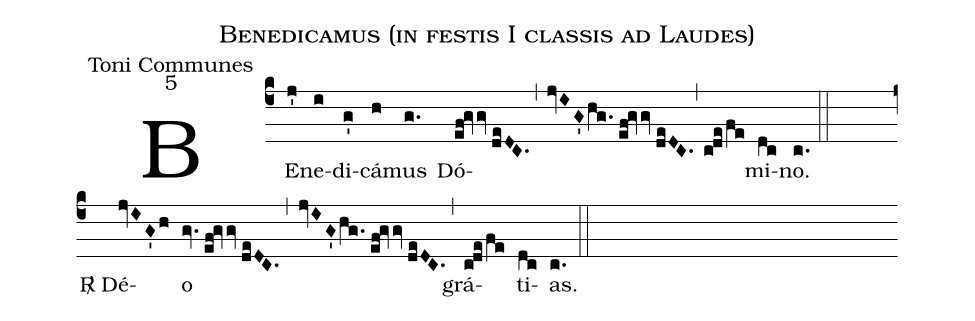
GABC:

name:Benedicamus (in festis I classis ad Laudes);
office-part:Toni Communes;
mode:5;
%%
(c4)BE(j')ne(i)di(g')cá(h)mus(g.) Dó(ef!gvv//deDC.,jvIG'hg.//ef!gvv//deDC./,/c!de/fe)mi(dc)no.(c.) (::Z)
<sp>R/</sp>~Dé(jvIG'h)o(gv.//ef!gvv//deDC.) (,) (jvIG'hg.//ef!gvv//deDC.) (,) grá(c!de/fe)ti(dc)as.(c.) (::)
